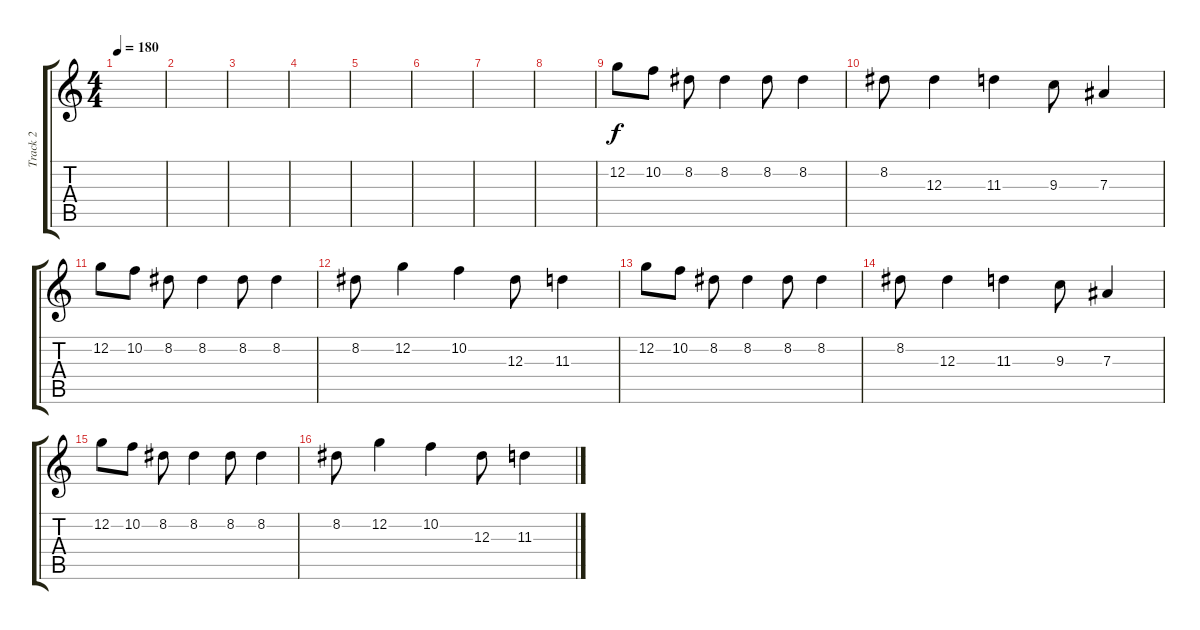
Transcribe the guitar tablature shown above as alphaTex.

\track ("Track 2" "Track 2") {instrument distortionguitar}
\staff {score tabs}
\tuning (C4 G3 Eb3 Bb2 F2 C2) {hide}
\ts (4 4)
\tempo 180
\clef g2
\ks c
|
|
|
|
|
|
|
|
12.2.8 10.2.8 8.2.8 8.2.4 8.2.8 8.2.4 |
8.2.8 12.3.4 11.3.4 9.3.8 7.3.4 |
12.2.8 10.2.8 8.2.8 8.2.4 8.2.8 8.2.4 |
8.2.8 12.2.4 10.2.4 12.3.8 11.3.4 |
12.2.8 10.2.8 8.2.8 8.2.4 8.2.8 8.2.4 |
8.2.8 12.3.4 11.3.4 9.3.8 7.3.4 |
12.2.8 10.2.8 8.2.8 8.2.4 8.2.8 8.2.4 |
8.2.8 12.2.4 10.2.4 12.3.8 11.3.4
